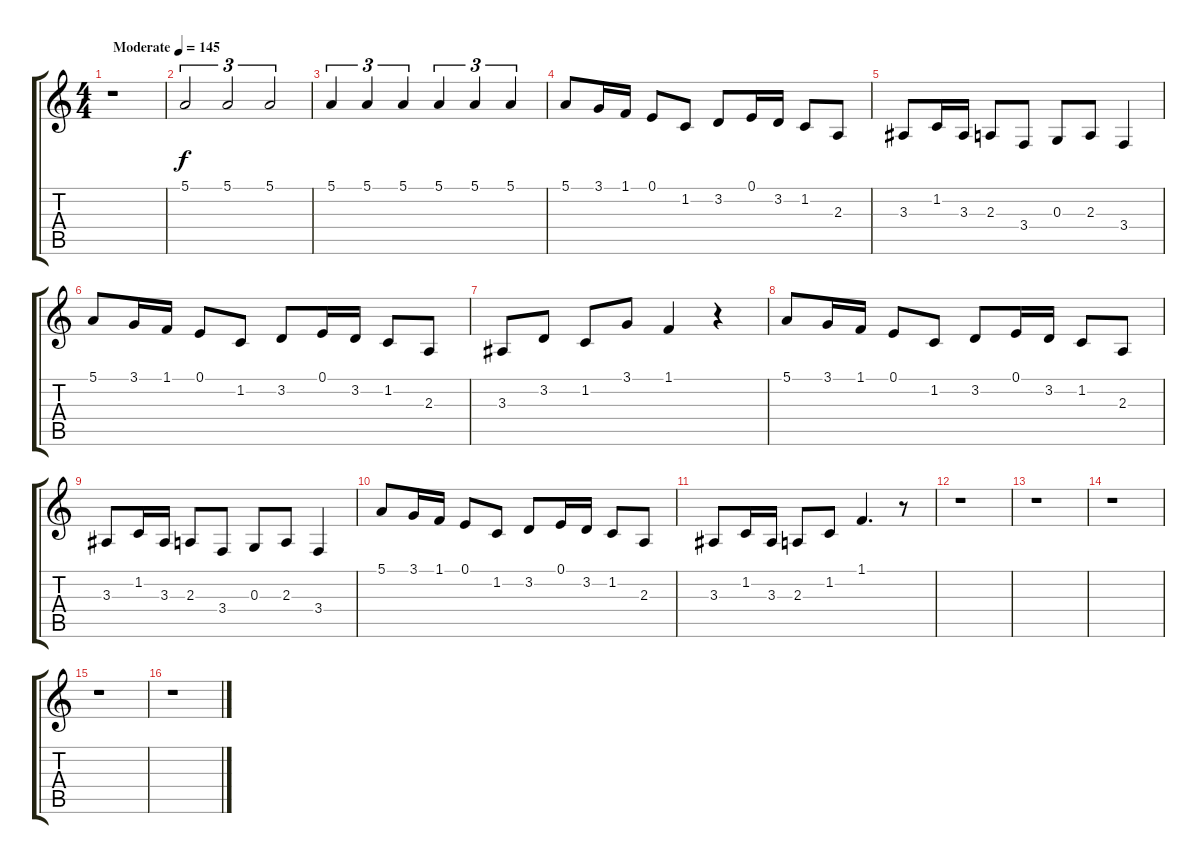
\track "" {instrument fx4atmosphere}
\staff {score tabs}
\tuning (E4 B3 G3 D3 A2 E2) {hide}
\ts (4 4)
\tempo (145 "Moderate")
\clef g2
\ks c
r.1{dy f instrument fx4atmosphere} |
5.1.2{tu (3 2)} 5.1.2{tu (3 2)} 5.1.2{tu (3 2)} |
5.1.4{tu (3 2)} 5.1.4{tu (3 2)} 5.1.4{tu (3 2)} 5.1.4{tu (3 2)} 5.1.4{tu (3 2)} 5.1.4{tu (3 2)} |
5.1.8 3.1.16 1.1.16 0.1.8 1.2.8 3.2.8 0.1.16 3.2.16 1.2.8 2.3.8 |
3.3.8 1.2.16 3.3.16 2.3.8 3.4.8 0.3.8 2.3.8 3.4.4 |
5.1.8 3.1.16 1.1.16 0.1.8 1.2.8 3.2.8 0.1.16 3.2.16 1.2.8 2.3.8 |
3.3.8 3.2.8 1.2.8 3.1.8 1.1.4 r.4 |
5.1.8 3.1.16 1.1.16 0.1.8 1.2.8 3.2.8 0.1.16 3.2.16 1.2.8 2.3.8 |
3.3.8 1.2.16 3.3.16 2.3.8 3.4.8 0.3.8 2.3.8 3.4.4 |
5.1.8 3.1.16 1.1.16 0.1.8 1.2.8 3.2.8 0.1.16 3.2.16 1.2.8 2.3.8 |
3.3.8 1.2.16 3.3.16 2.3.8 1.2.8 1.1.4{d} r.8 |
r.1 |
r.1 |
r.1 |
r.1 |
r.1
